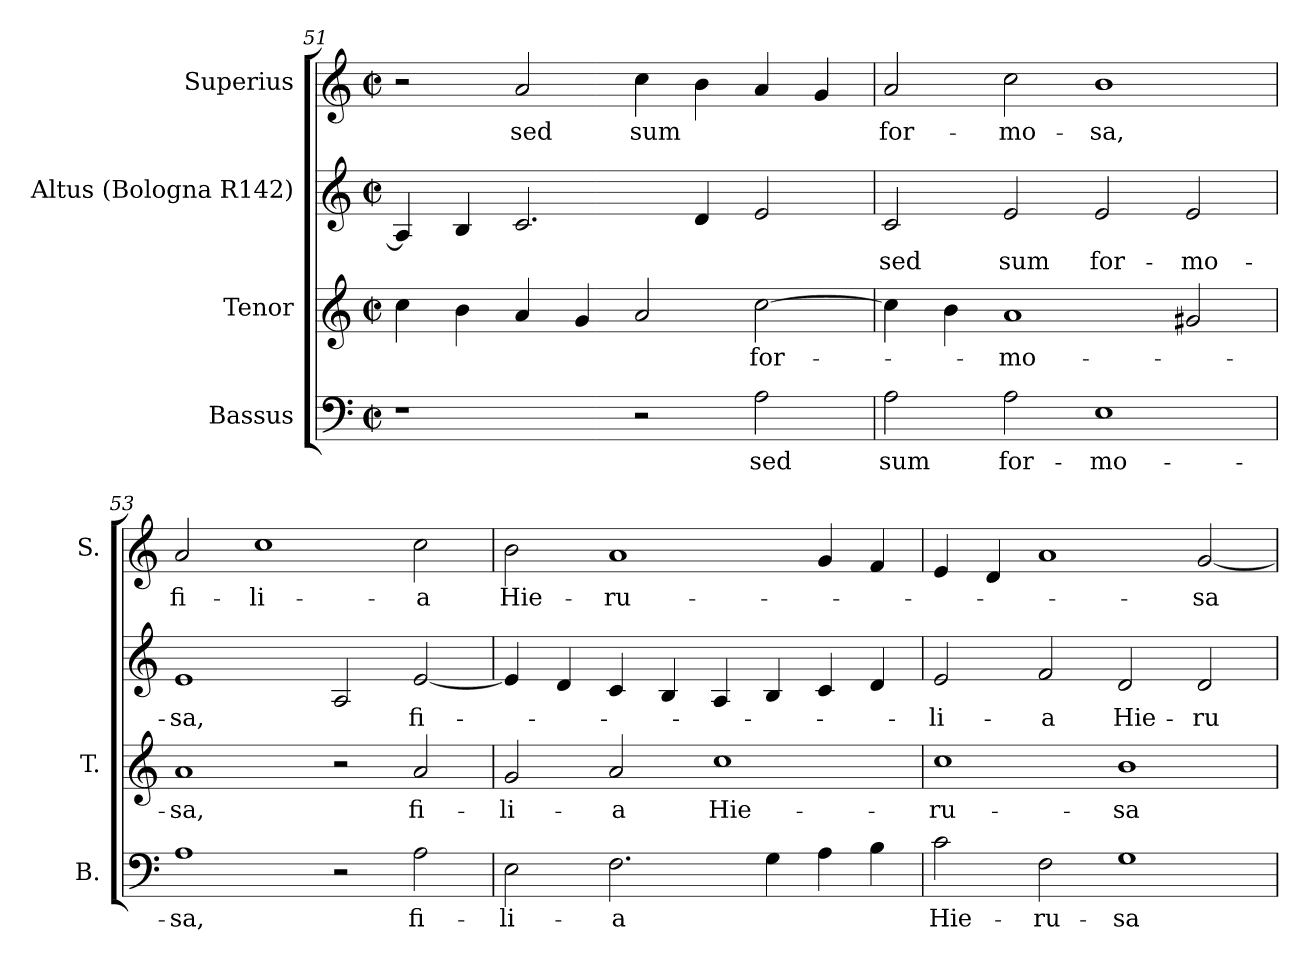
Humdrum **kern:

**kern	**text	**kern	**text	**kern	**text	**kern	**text
*part4	*part4	*part3	*part3	*part2	*part2	*part1	*part1
*staff4	*staff4	*staff3	*staff3	*staff2	*staff2	*staff1	*staff1
*I"Bassus	*	*I"Tenor	*	*I"Altus (Bologna R142)	*	*I"Superius	*
*I'B.	*	*I'T.	*	*	*	*I'S.	*
*clefF4	*	*clefG2	*	*clefG2	*	*clefG2	*
*k[]	*	*k[]	*	*k[]	*	*k[]	*
*C:	*	*C:	*	*C:	*	*C:	*
*M2/2	*	*M2/2	*	*M2/2	*	*M2/2	*
*met(c|)	*	*met(c|)	*	*met(c|)	*	*met(c|)	*
=51	=51	=51	=51	=51	=51	=51	=51
1r	.	4cci\	.	4Ai/]	.	2r	.
.	.	4bi\	.	4Bi/	.	.	.
!	!	!	!	!	!	!	!LO:LY:b:color=#000000
.	.	4ai/	.	2.ci/	.	2ai/	sed
.	.	4gi/	.	.	.	.	.
!	!	!	!	!	!	!	!LO:LY:b:color=#000000
2r	.	2ai/	.	.	.	4cci\	sum
.	.	.	.	4di/	.	4bi\	.
!	!LO:LY:b:color=#000000	!	!	!	!	!	!
!	!	!	!LO:LY:b:color=#000000	!	!	!	!
2Ai\	sed	[>2cci\	for-	2ei/	.	4ai/	.
.	.	.	.	.	.	4gi/	.
=52	=52	=52	=52	=52	=52	=52	=52
!	!LO:LY:b:color=#000000	!	!	!	!	!	!
!	!	!	!	!	!LO:LY:b:color=#000000	!	!
!	!	!	!	!	!	!	!LO:LY:b:color=#000000
2Ai\	sum	4cci\]	.	2ci/	sed	2ai/	for-
.	.	4bi\	.	.	.	.	.
!	!LO:LY:b:color=#000000	!	!	!	!	!	!
!	!	!	!LO:LY:b:color=#000000	!	!	!	!
!	!	!	!	!	!LO:LY:b:color=#000000	!	!
!	!	!	!	!	!	!	!LO:LY:b:color=#000000
2Ai\	for-	1ai	-mo-	2ei/	sum	2cci\	-mo-
!	!LO:LY:b:color=#000000	!	!	!	!	!	!
!	!	!	!	!	!LO:LY:b:color=#000000	!	!
!	!	!	!	!	!	!	!LO:LY:b:color=#000000
1Ei	-mo-	.	.	2ei/	for-	1bi	-sa,
!	!	!	!	!	!LO:LY:b:color=#000000	!	!
.	.	2g#Xi/	.	2ei/	-mo-	.	.
=53	=53	=53	=53	=53	=53	=53	=53
!	!LO:LY:b:color=#000000	!	!	!	!	!	!
!	!	!	!LO:LY:b:color=#000000	!	!	!	!
!	!	!	!	!	!LO:LY:b:color=#000000	!	!
!	!	!	!	!	!	!	!LO:LY:b:color=#000000
1Ai	-sa,	1ai	-sa,	1ei	-sa,	2ai/	fi-
!	!	!	!	!	!	!	!LO:LY:b:color=#000000
.	.	.	.	.	.	1cci	-li-
2r	.	2r	.	2Ai/	.	.	.
!	!LO:LY:b:color=#000000	!	!	!	!	!	!
!	!	!	!LO:LY:b:color=#000000	!	!	!	!
!	!	!	!	!	!LO:LY:b:color=#000000	!	!
!	!	!	!	!	!	!	!LO:LY:b:color=#000000
2Ai\	fi-	2ai/	fi-	[<2ei/	fi-	2cci\	-a
!!LO:LB:g=z
=54	=54	=54	=54	=54	=54	=54	=54
!	!LO:LY:b:color=#000000	!	!	!	!	!	!
!	!	!	!LO:LY:b:color=#000000	!	!	!	!
!	!	!	!	!	!	!	!LO:LY:b:color=#000000
2Ei\	-li-	2gi/	-li-	4ei/]	.	2bi\	Hie-
.	.	.	.	4di/	.	.	.
!	!LO:LY:b:color=#000000	!	!	!	!	!	!
!	!	!	!LO:LY:b:color=#000000	!	!	!	!
!	!	!	!	!	!	!	!LO:LY:b:color=#000000
2.Fi\	-a	2ai/	-a	4ci/	.	1ai	-ru-
.	.	.	.	4Bi/	.	.	.
!	!	!	!LO:LY:b:color=#000000	!	!	!	!
.	.	1cci	Hie-	4Ai/	.	.	.
4Gi\	.	.	.	4Bi/	.	.	.
4Ai\	.	.	.	4ci/	.	4gi/	.
4Bi\	.	.	.	4di/	.	4fi/	.
=55	=55	=55	=55	=55	=55	=55	=55
!	!LO:LY:b:color=#000000	!	!	!	!	!	!
!	!	!	!LO:LY:b:color=#000000	!	!	!	!
!	!	!	!	!	!LO:LY:b:color=#000000	!	!
2ci\	Hie-	1cci	-ru-	2ei/	-li-	4ei/	.
.	.	.	.	.	.	4di/	.
!	!LO:LY:b:color=#000000	!	!	!	!	!	!
!	!	!	!	!	!LO:LY:b:color=#000000	!	!
2Fi\	-ru-	.	.	2fi/	-a	1ai	.
!	!LO:LY:b:color=#000000	!	!	!	!	!	!
!	!	!	!LO:LY:b:color=#000000	!	!	!	!
!	!	!	!	!	!LO:LY:b:color=#000000	!	!
1Gi	-sa-	1bi	-sa-	2di/	Hie-	.	.
!	!	!	!	!	!LO:LY:b:color=#000000	!	!
!	!	!	!	!	!	!	!LO:LY:b:color=#000000
.	.	.	.	2di/	-ru-	[<2gi/	-sa-
=	=	=	=	=	=	=	=
*-	*-	*-	*-	*-	*-	*-	*-
